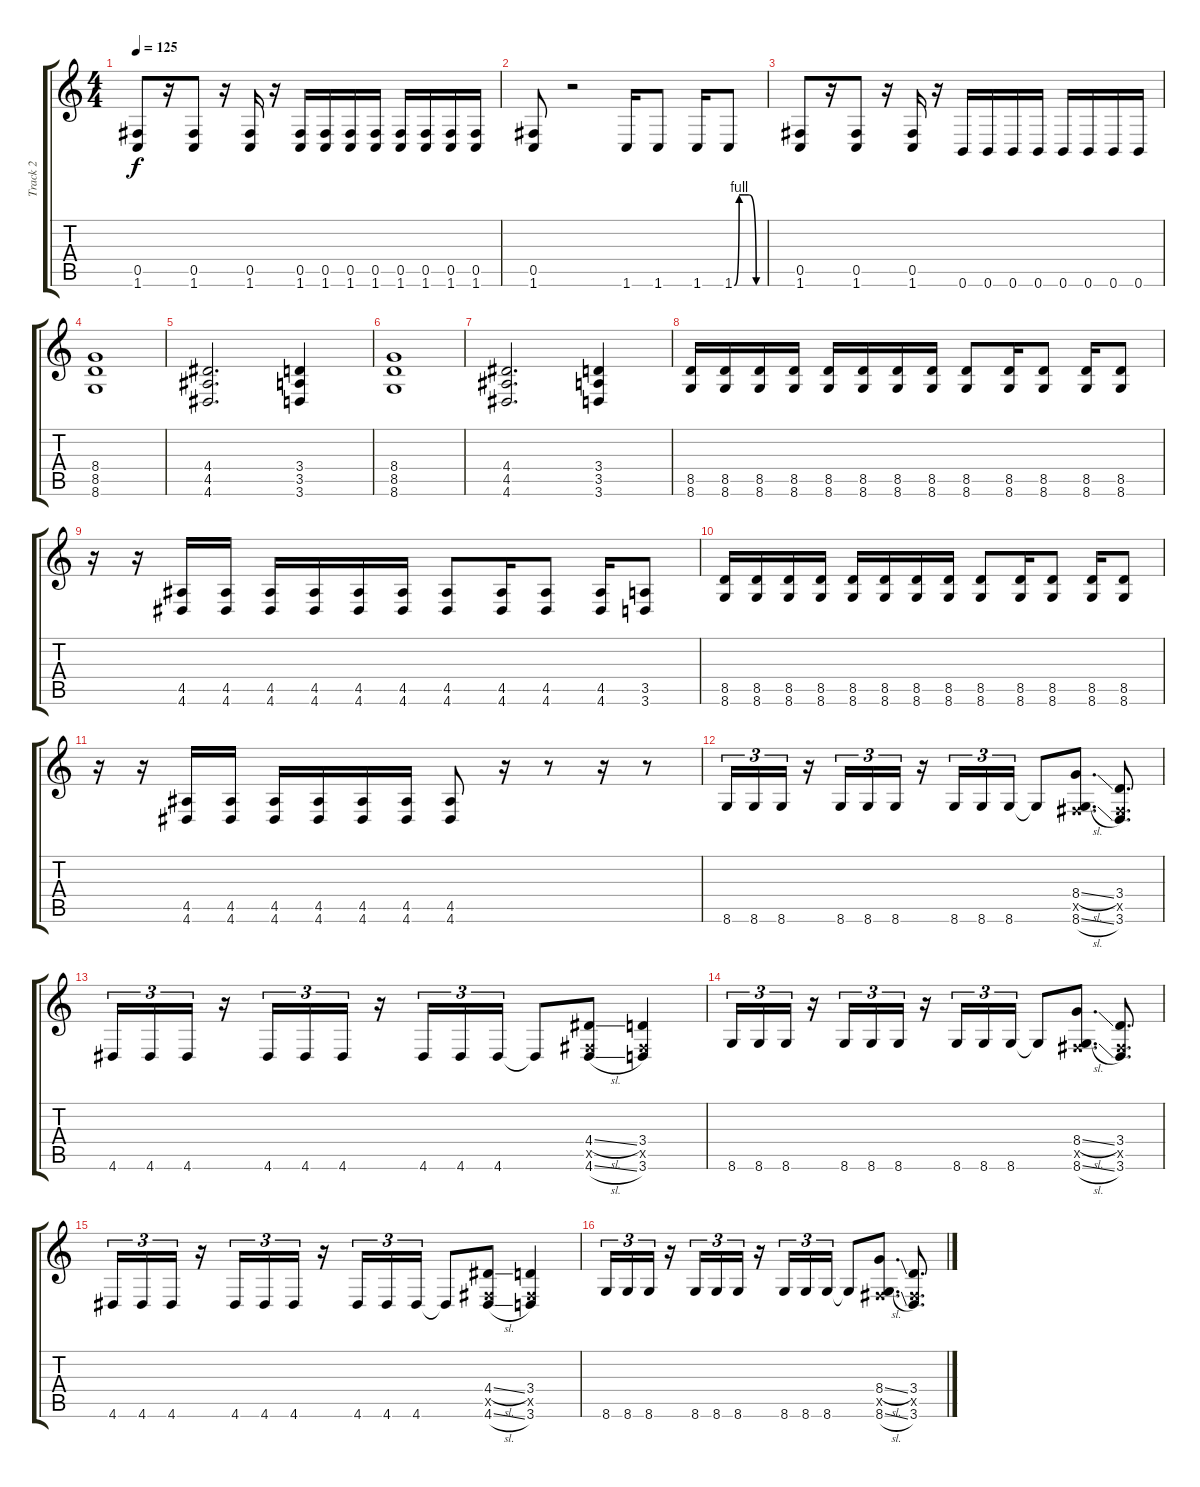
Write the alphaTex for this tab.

\track ("Track 2" "Track 2") {instrument distortionguitar}
\staff {score tabs}
\tuning (Db4 Ab3 E3 B2 Gb2 B1) {hide}
\ts (4 4)
\tempo 125
\clef g2
\ks c
(0.5 1.6).8{dy f} r.16 (0.5 1.6).8 r.16 (0.5 1.6).16 r.16 (0.5 1.6).16 (0.5 1.6).16 (0.5 1.6).16 (0.5 1.6).16 (0.5 1.6).16 (0.5 1.6).16 (0.5 1.6).16 (0.5 1.6).16 |
(0.5 1.6).8 r.2 1.6.16 1.6.8 1.6.16 1.6{be (custom 0 0 10 4 20 4 30 4 45 0 60 0)}.8 |
(0.5 1.6).8 r.16 (0.5 1.6).8 r.16 (0.5 1.6).16 r.16 0.6.16 0.6.16 0.6.16 0.6.16 0.6.16 0.6.16 0.6.16 0.6.16 |
(8.4 8.5 8.6).1 |
(4.4 4.5 4.6).2{d} (3.4 3.5 3.6).4 |
(8.4 8.5 8.6).1 |
(4.4 4.5 4.6).2{d} (3.4 3.5 3.6).4 |
(8.5 8.6).16 (8.5 8.6).16 (8.5 8.6).16 (8.5 8.6).16 (8.5 8.6).16 (8.5 8.6).16 (8.5 8.6).16 (8.5 8.6).16 (8.5 8.6).8 (8.5 8.6).16 (8.5 8.6).8 (8.5 8.6).16 (8.5 8.6).8 |
r.16 r.16 (4.5 4.6).16 (4.5 4.6).16 (4.5 4.6).16 (4.5 4.6).16 (4.5 4.6).16 (4.5 4.6).16 (4.5 4.6).8 (4.5 4.6).16 (4.5 4.6).8 (4.5 4.6).16 (3.5 3.6).8 |
(8.5 8.6).16 (8.5 8.6).16 (8.5 8.6).16 (8.5 8.6).16 (8.5 8.6).16 (8.5 8.6).16 (8.5 8.6).16 (8.5 8.6).16 (8.5 8.6).8 (8.5 8.6).16 (8.5 8.6).8 (8.5 8.6).16 (8.5 8.6).8 |
r.16 r.16 (4.5 4.6).16 (4.5 4.6).16 (4.5 4.6).16 (4.5 4.6).16 (4.5 4.6).16 (4.5 4.6).16 (4.5 4.6).8 r.16 r.8 r.16 r.8 |
8.6.16{tu (3 2) volume 14} 8.6.16{tu (3 2)} 8.6.16{tu (3 2)} r.16 8.6.16{tu (3 2)} 8.6.16{tu (3 2)} 8.6.16{tu (3 2)} r.16 8.6.16{tu (3 2)} 8.6.16{tu (3 2)} 8.6.16{tu (3 2)} 8.6{t}.8 (8.4{sl} 0.5{x} 8.6{sl}).8{d} (3.4 0.5{x} 3.6).8{d} |
4.6.16{tu (3 2)} 4.6.16{tu (3 2)} 4.6.16{tu (3 2)} r.16 4.6.16{tu (3 2)} 4.6.16{tu (3 2)} 4.6.16{tu (3 2)} r.16 4.6.16{tu (3 2)} 4.6.16{tu (3 2)} 4.6.16{tu (3 2)} 4.6{t}.8 (4.4{sl} 0.5{x} 4.6{sl}).8 (3.4 0.5{x} 3.6).4 |
8.6.16{tu (3 2)} 8.6.16{tu (3 2)} 8.6.16{tu (3 2)} r.16 8.6.16{tu (3 2)} 8.6.16{tu (3 2)} 8.6.16{tu (3 2)} r.16 8.6.16{tu (3 2)} 8.6.16{tu (3 2)} 8.6.16{tu (3 2)} 8.6{t}.8 (8.4{sl} 0.5{x} 8.6{sl}).8{d} (3.4 0.5{x} 3.6).8{d} |
4.6.16{tu (3 2)} 4.6.16{tu (3 2)} 4.6.16{tu (3 2)} r.16 4.6.16{tu (3 2)} 4.6.16{tu (3 2)} 4.6.16{tu (3 2)} r.16 4.6.16{tu (3 2)} 4.6.16{tu (3 2)} 4.6.16{tu (3 2)} 4.6{t}.8 (4.4{sl} 0.5{x} 4.6{sl}).8 (3.4 0.5{x} 3.6).4 |
8.6.16{tu (3 2)} 8.6.16{tu (3 2)} 8.6.16{tu (3 2)} r.16 8.6.16{tu (3 2)} 8.6.16{tu (3 2)} 8.6.16{tu (3 2)} r.16 8.6.16{tu (3 2)} 8.6.16{tu (3 2)} 8.6.16{tu (3 2)} 8.6{t}.8 (8.4{sl} 0.5{x} 8.6{sl}).8{d} (3.4 0.5{x} 3.6).8{d}
